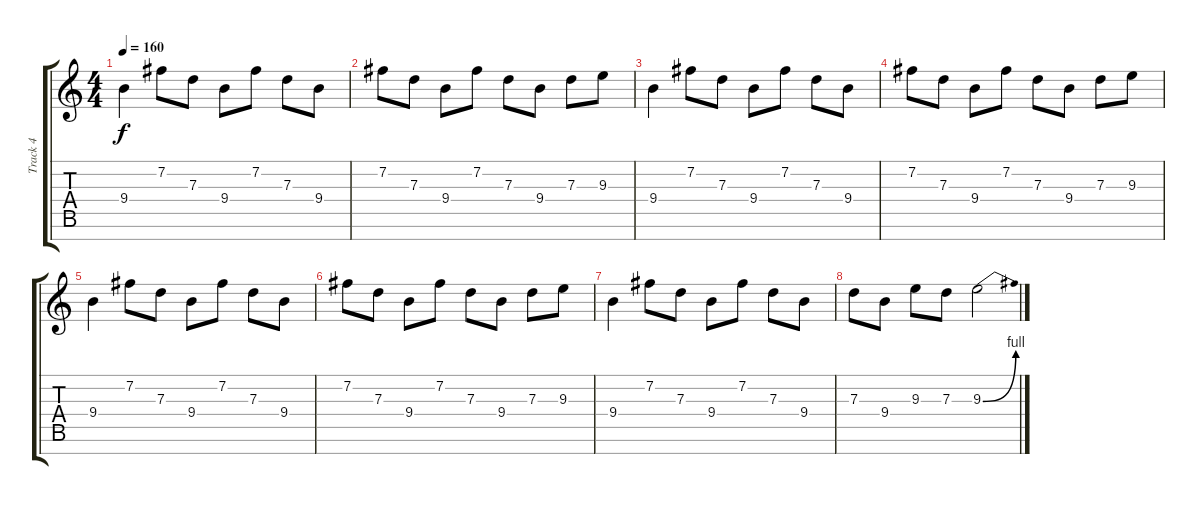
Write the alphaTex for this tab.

\track ("Track 4" "Track 4") {instrument distortionguitar}
\staff {score tabs}
\tuning (E4 B3 G3 D3 A2 E2 B1) {hide}
\ts (4 4)
\tempo 160
\clef g2
\ks c
9.4.4{dy f} 7.2.8 7.3.8 9.4.8 7.2.8 7.3.8 9.4.8 |
7.2.8 7.3.8 9.4.8 7.2.8 7.3.8 9.4.8 7.3.8 9.3.8 |
9.4.4 7.2.8 7.3.8 9.4.8 7.2.8 7.3.8 9.4.8 |
7.2.8 7.3.8 9.4.8 7.2.8 7.3.8 9.4.8 7.3.8 9.3.8 |
9.4.4 7.2.8 7.3.8 9.4.8 7.2.8 7.3.8 9.4.8 |
7.2.8 7.3.8 9.4.8 7.2.8 7.3.8 9.4.8 7.3.8 9.3.8 |
9.4.4 7.2.8 7.3.8 9.4.8 7.2.8 7.3.8 9.4.8 |
7.3.8 9.4.8 9.3.8 7.3.8 9.3{be (bend 0 0 60 4)}.2
